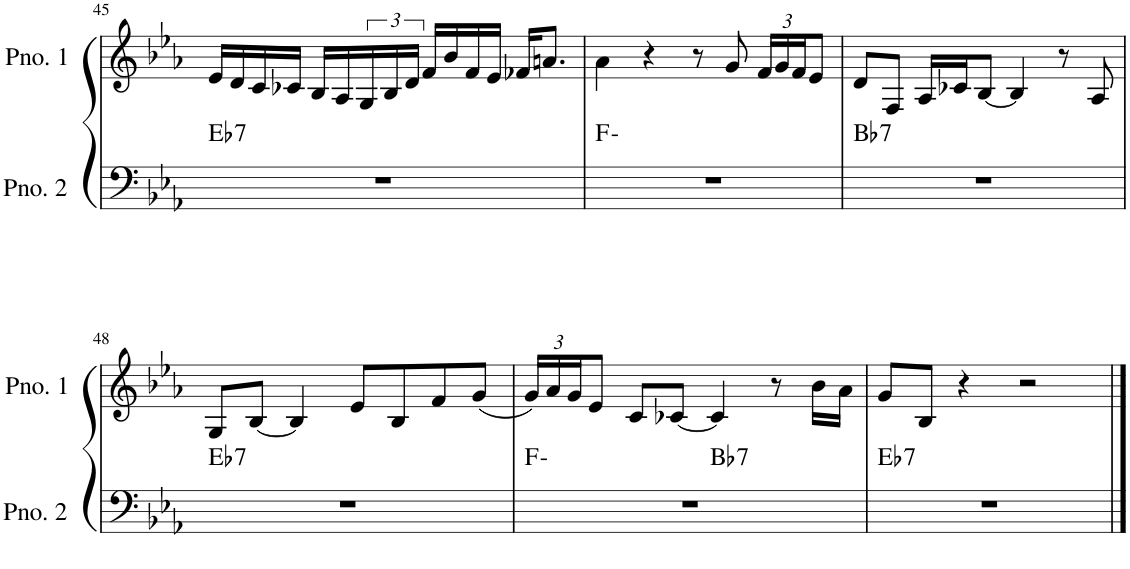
**kern	**harte	**kern
*part2	*part2	*part1
*staff2	*	*staff1
*I"ピアノ 2	*	*I"ピアノ 1
!!LO:PB:g=z
*clefF4	*	*clefG2
*k[b-e-a-]	*	*k[b-e-a-]
*M4/4	*	*M4/4
=45	=45	=45
!	!LO:H:kt=7	!
1r	Eb:7	16e-/LL
.	.	16d/
.	.	16c/
.	.	16c-X/JJ
.	.	16B-/LL
.	.	16A-/
.	.	24G/
.	.	24B-/
.	.	24d/JJ
.	.	16f/LL
.	.	16b-/
.	.	16f/
.	.	16e-/JJ
.	.	16f-X/KL
.	.	8.an/J
=46	=46	=46
1r	F:min	4a-\
.	.	4r
.	.	8r
.	.	8g/
*	*	*Xbrackettup
.	.	24f/LL
.	.	24g/
.	.	24f/J
.	.	8e-/J
=47	=47	=47
!	!LO:H:kt=7	!
1r	Bb:7	8d/L
.	.	8F/J
.	.	16A-/LL
.	.	16c-X/J
.	.	[8B-/J
.	.	4B-/]
.	.	8r
.	.	8A-/
!!LO:LB:g=z
=48	=48	=48
!	!LO:H:kt=7	!
1r	Eb:7	8G/L
.	.	[8B-/J
.	.	4B-/]
.	.	8e-/L
.	.	8B-/
.	.	8f/
.	.	(8g/J
=49	=49	=49
*^	*	*
1r	2ryy	F:min	24g/LL)
.	.	.	24a-/
.	.	.	24g/J
.	.	.	8e-/J
.	.	.	8c/L
.	.	.	[8c-X/J
!	!	!LO:H:kt=7	!
.	2ryy	Bb:7	4c-/]
.	.	.	8r
.	.	.	16b-\LL
.	.	.	16a-\JJ
=50	=50	=50	=50
!	!	!LO:H:kt=7	!
*v	*v	*	*
1r	Eb:7	8g/L
.	.	8B-/J
.	.	4r
.	.	2r
==	==	==
*-	*-	*-
